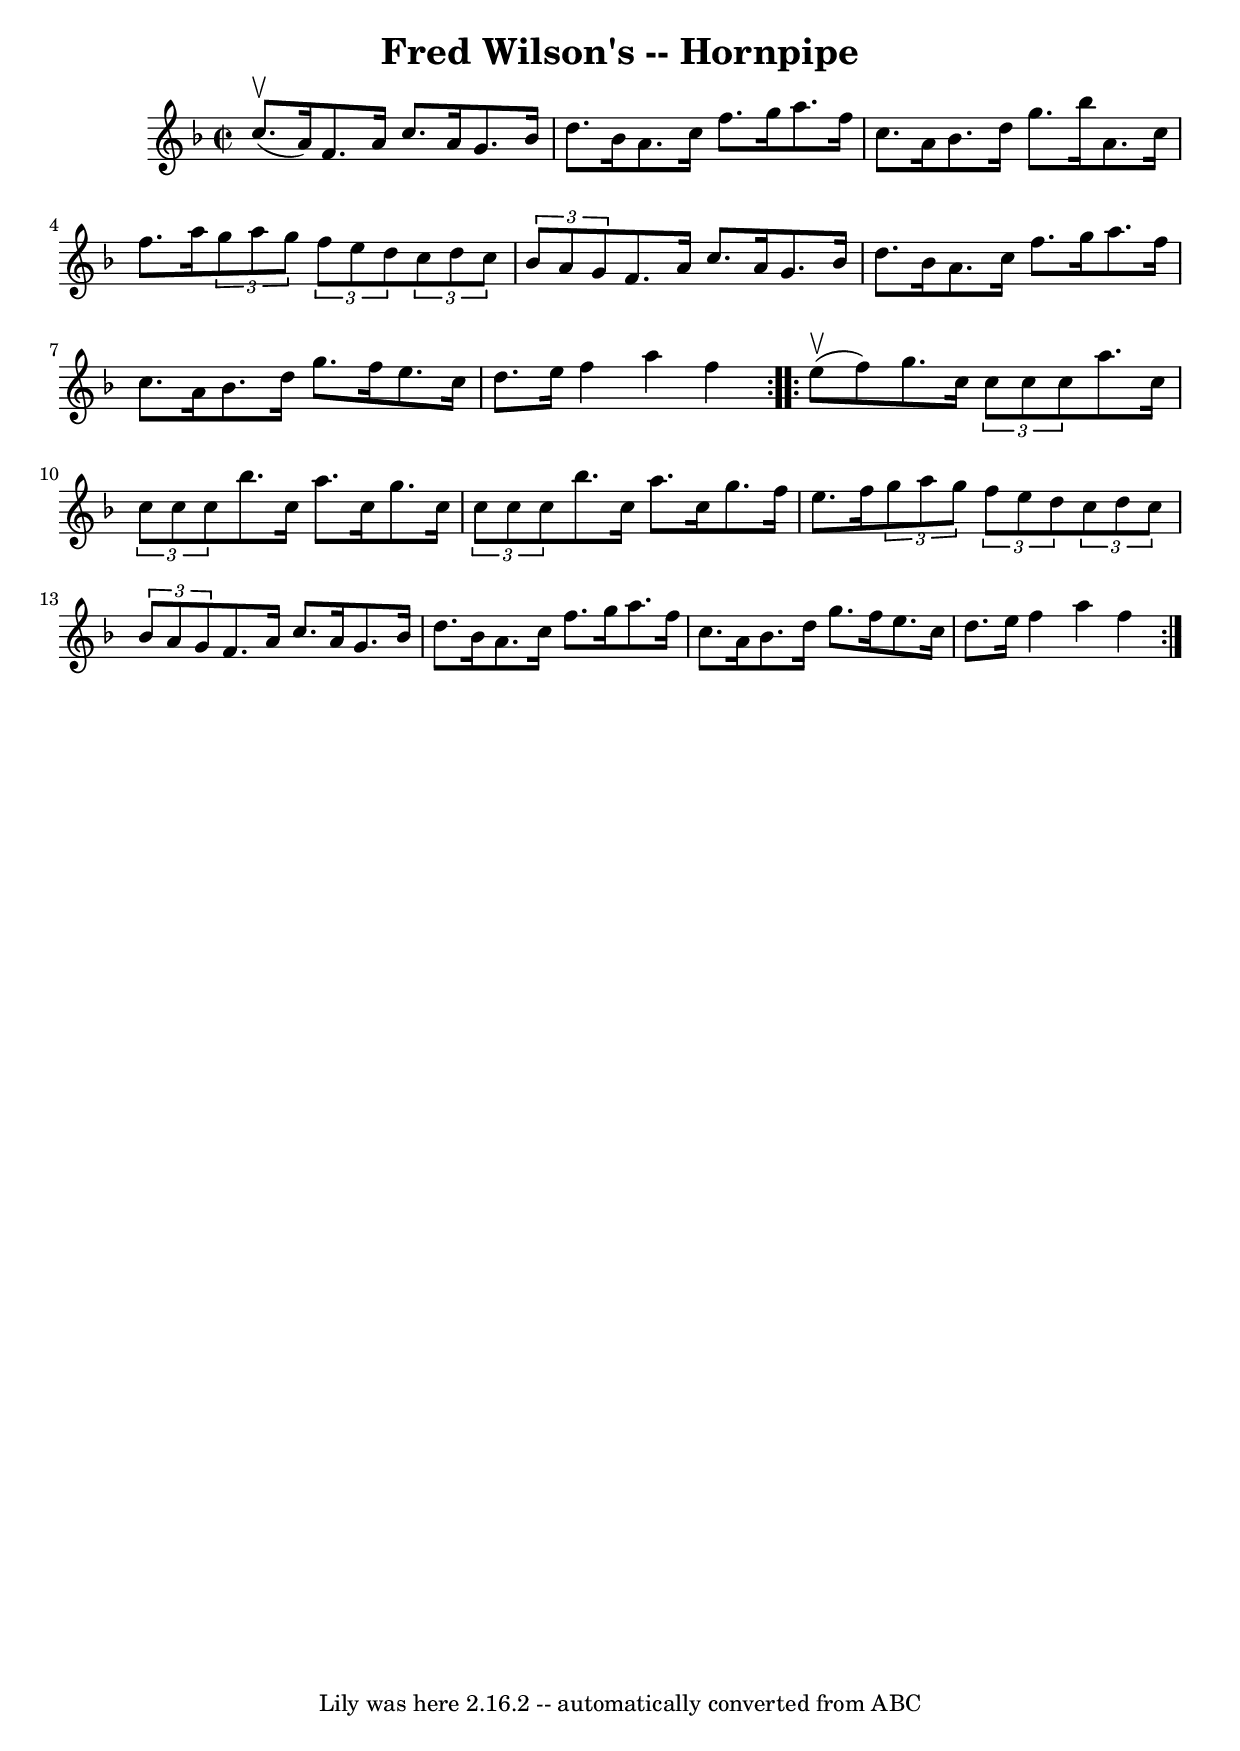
\version "2.16.2"
\include "Mammoth.ily"
\header {
  %% book = "Cole's 1000 Fiddle Tunes"
  crossRefNumber = "1"
  footnotes = ""
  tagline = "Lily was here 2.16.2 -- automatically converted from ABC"
  title = "Fred Wilson's -- Hornpipe"

}
voicedefault =  {



  \repeat volta 2 {

    \override Staff.TimeSignature #'style = #'C
    \time 2/2 
    \key f \major
 c''8. (^\upbow a'16) |
    f'8. a'16  
    c''8. a'16 g'8. bes'16 d''8. bes'16  |
    a'8. c''16  
    f''8. g''16 a''8. f''16 c''8. a'16  |
    bes'8.    
    d''16 g''8. bes''16 a'8. c''16 f''8. a''16  |
    
    \times 2/3 { g''8 a''8 g''8  
	       }   \times 2/3 { f''8 e''8 d''8  
			      } 
    \times 2/3 { c''8 d''8 c''8  
	       }   \times 2/3 { bes'8 a'8 g'8  

			      } |
    f'8. a'16 c''8. a'16 g'8. bes'16 d''8.    
    bes'16  |
    a'8. c''16 f''8. g''16 a''8. f''16 c''8.   
    a'16  |
    bes'8. d''16 g''8. f''16 e''8. c''16    
    d''8. e''16  |
    f''4 a''4 f''4  
  }     
  \repeat volta 2 {
    
    e''8 (^\upbow f''8) |
    g''8. c''16  \times 2/3 { c''8 c''8 
			      c''8  
			    } a''8. c''16  \times 2/3 { c''8 c''8 c''8  
						      } |
    
    bes''8. c''16 a''8. c''16 g''8. c''16  \times 2/3 { c''8    
							c''8 c''8  
						      } |
    bes''8. c''16 a''8. c''16 g''8.    
    f''16 e''8. f''16  |
    \times 2/3 { g''8 a''8 g''8  
	       }   
    \times 2/3 { f''8 e''8 d''8  
	       }   \times 2/3 { c''8 d''8 c''8  
			      } 
    \times 2/3 { bes'8 a'8 g'8  
	       } |
    f'8. a'16 c''8.    
    a'16 g'8. bes'16 d''8. bes'16  |
    a'8. c''16 f''8.    
    g''16 a''8. f''16 c''8. a'16  |
    bes'8. d''16 g''8. 
    f''16 e''8. c''16 d''8. e''16  |
    f''4 a''4 f''4  

  }   

}

\score{
  <<

    \context Staff="default"
    {
      \voicedefault 
      
    }

  >>
  \layout {
    
  }
  \midi {
  }

}
